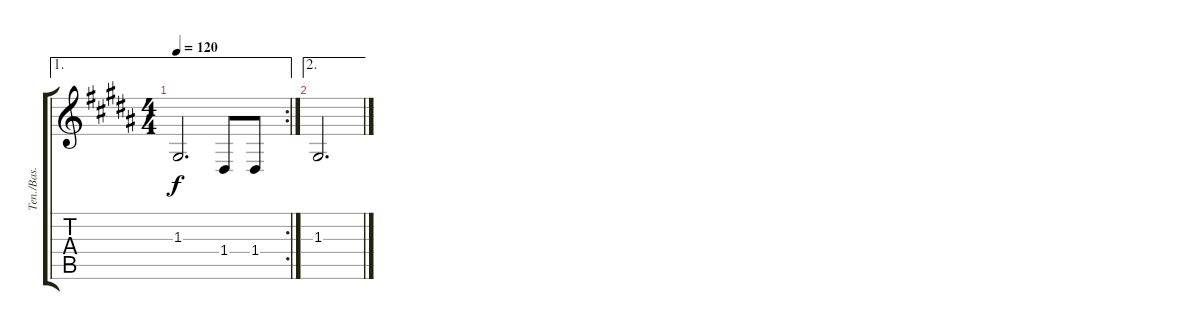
\track ("Ten./Bas." "Ten./Bas.") {instrument acousticgrandpiano}
\staff {score tabs}
\tuning (E4 B3 G3 D3 A2 E2) {hide}
\ae 1
\rc 2
\ts (4 4)
\tempo 120
\clef g2
\ks b
1.3.2{d dy f} 1.4.8 1.4.8 |
\ae 2
1.3.2{d}
